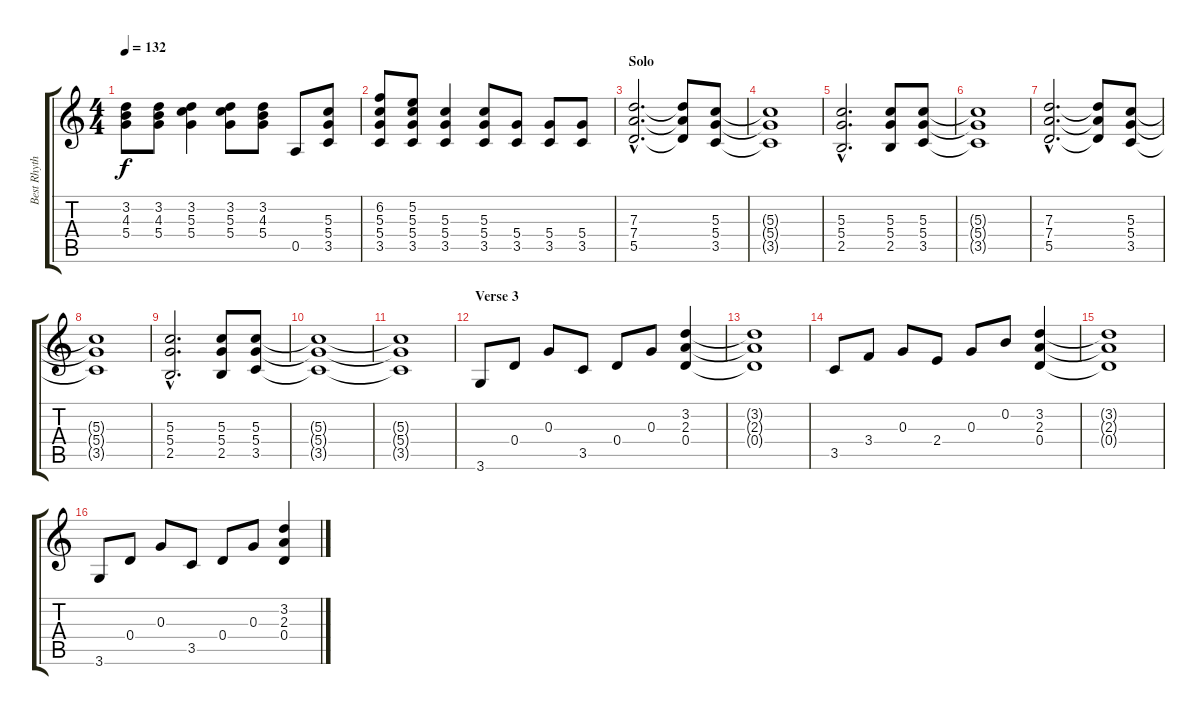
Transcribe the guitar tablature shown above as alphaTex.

\track ("Best Rhythm Guitar Combo" "Best Rhyth") {instrument electricguitarclean}
\staff {score tabs}
\tuning (E4 B3 G3 D3 A2 E2) {hide}
\ts (4 4)
\tempo 132
\clef g2
\ks c
(3.2{t} 4.3{t} 5.4{t}).8{dy f} (3.2 4.3 5.4).8 (3.2 5.3 5.4).4 (3.2 5.3 5.4).8 (3.2 4.3 5.4).8 0.5.8 (5.3 5.4 3.5).8 |
(6.2 5.3 5.4 3.5).8 (5.2 5.3 5.4 3.5).8 (5.3 5.4 3.5).4 (5.3 5.4 3.5).8 (5.4 3.5).8 (5.4 3.5).8 (5.4 3.5).8 |
\section ("" "Solo")
(7.3{hac} 7.4{hac} 5.5{hac}).2{d} (7.3{t} 7.4{t} 5.5{t}).8 (5.3 5.4 3.5).8 |
(5.3{t} 5.4{t} 3.5{t}).1 |
(5.3{hac} 5.4{hac} 2.5{hac}).2{d} (5.3 5.4 2.5).8 (5.3 5.4 3.5).8 |
(5.3{t} 5.4{t} 3.5{t}).1 |
(7.3{hac} 7.4{hac} 5.5{hac}).2{d} (7.3{t} 7.4{t} 5.5{t}).8 (5.3 5.4 3.5).8 |
(5.3{t} 5.4{t} 3.5{t}).1 |
(5.3{hac} 5.4{hac} 2.5{hac}).2{d} (5.3 5.4 2.5).8 (5.3 5.4 3.5).8 |
(5.3{t} 5.4{t} 3.5{t}).1 |
(5.3{t} 5.4{t} 3.5{t}).1 |
\section ("" "Verse 3")
3.6.8{instrument electricguitarclean} 0.4.8 0.3.8 3.5.8 0.4.8 0.3.8 (3.2 2.3 0.4).4 |
(3.2{t} 2.3{t} 0.4{t}).1 |
3.5.8 3.4.8 0.3.8 2.4.8 0.3.8 0.2.8 (3.2 2.3 0.4).4 |
(3.2{t} 2.3{t} 0.4{t}).1 |
3.6.8 0.4.8 0.3.8 3.5.8 0.4.8 0.3.8 (3.2 2.3 0.4).4
